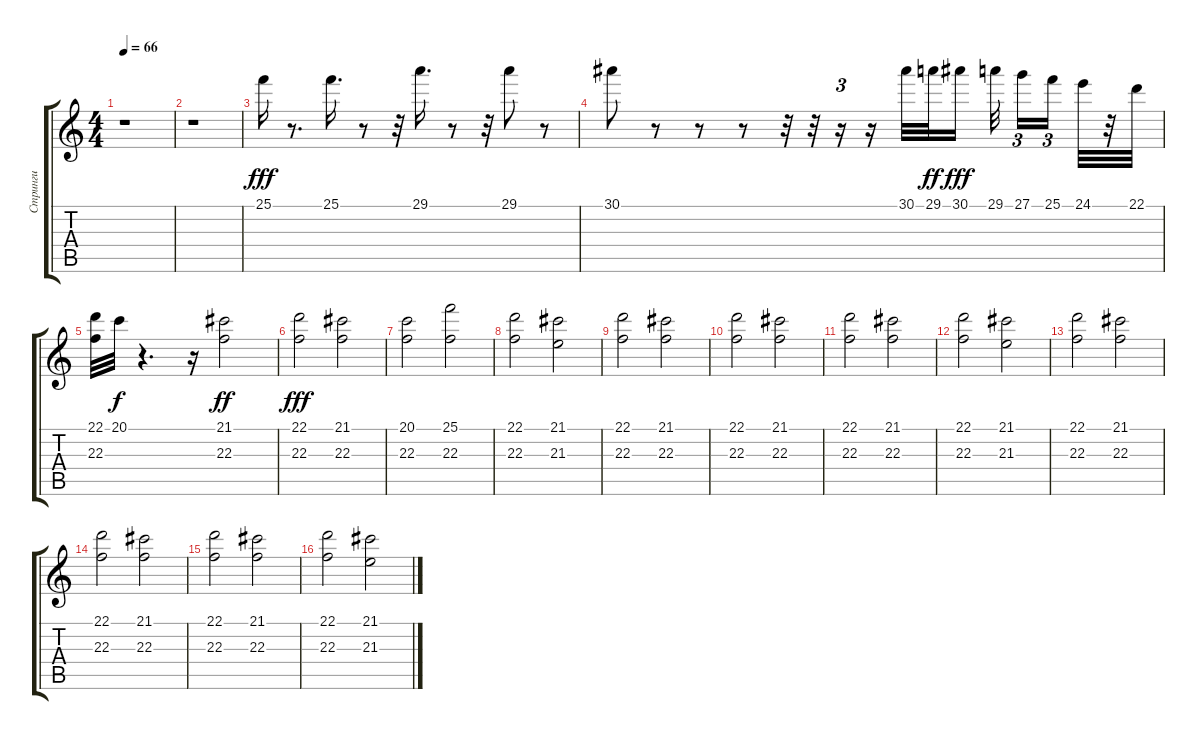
\track ("Стринги" "Стринги") {instrument stringensemble1}
\staff {score tabs}
\tuning (E4 B3 G3 D3 A2 E2) {hide}
\ts (4 4)
\tempo 66
\clef g2
\ks c
r.1{dy fff} |
r.1 |
25.1.16 r.8{d} 25.1.16{d} r.8 r.32 29.1.16{d} r.8 r.32 29.1.8 r.8 |
30.1.8 r.8 r.8 r.8 r.32 r.32 r.16{tu (3 2)} r.16 30.1.32 29.1.32{dy ff} 30.1.16{dy fff} 29.1.32{beam splitsecondary} 27.1.16{tu (3 2)} 25.1.16{tu (3 2) beam splitsecondary} 24.1.32 r.32 22.1.32 |
(22.1 22.3).32 20.1.32{dy f} r.4{d} r.16 (21.1 22.3).2{dy ff} |
(22.1 22.3).2{dy fff} (21.1 22.3).2 |
(20.1 22.3).2 (25.1 22.3).2 |
(22.1 22.3).2 (21.1 21.3).2 |
(22.1 22.3).2 (21.1 22.3).2 |
(22.1 22.3).2 (21.1 22.3).2 |
(22.1 22.3).2 (21.1 22.3).2 |
(22.1 22.3).2 (21.1 21.3).2 |
(22.1 22.3).2 (21.1 22.3).2 |
(22.1 22.3).2 (21.1 22.3).2 |
(22.1 22.3).2 (21.1 22.3).2 |
(22.1 22.3).2 (21.1 21.3).2
